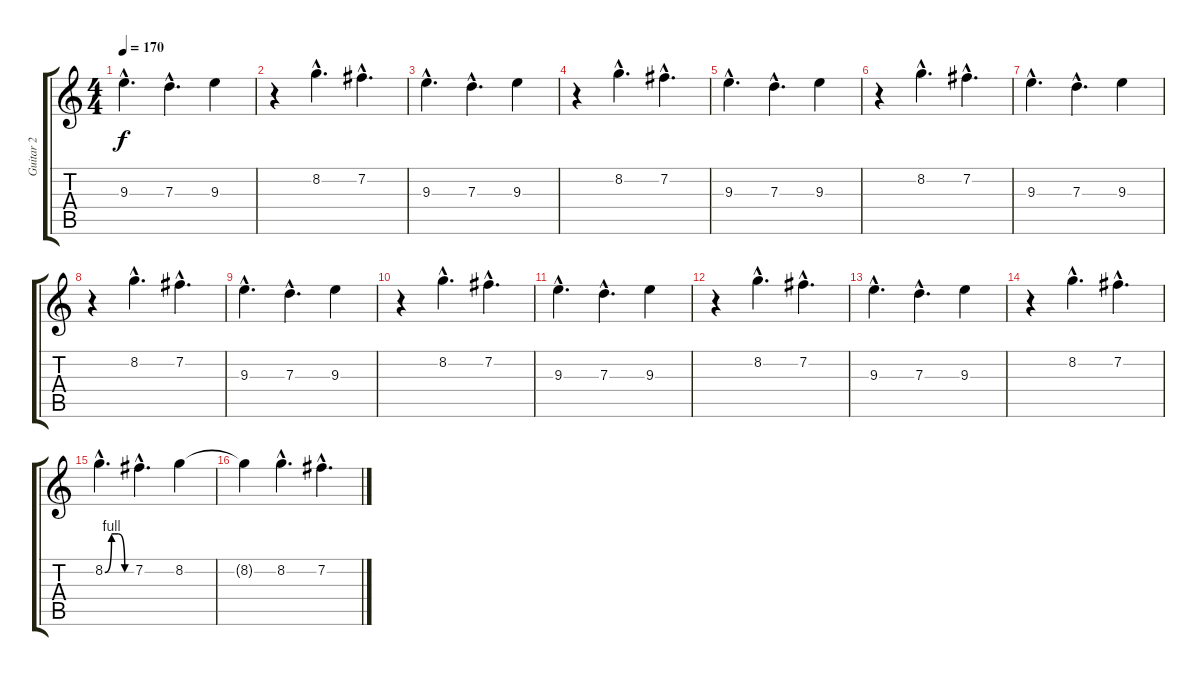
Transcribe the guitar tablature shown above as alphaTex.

\track ("Guitar 2" "Guitar 2") {instrument overdrivenguitar}
\staff {score tabs}
\tuning (E4 B3 G3 D3 A2 E2) {hide}
\ts (4 4)
\tempo 170
\clef g2
\ks c
9.3{hac}.4{d dy f} 7.3{hac}.4{d} 9.3.4 |
r.4 8.2{hac}.4{d} 7.2{hac}.4{d} |
9.3{hac}.4{d} 7.3{hac}.4{d} 9.3.4 |
r.4 8.2{hac}.4{d} 7.2{hac}.4{d} |
9.3{hac}.4{d} 7.3{hac}.4{d} 9.3.4 |
r.4 8.2{hac}.4{d} 7.2{hac}.4{d} |
9.3{hac}.4{d} 7.3{hac}.4{d} 9.3.4 |
r.4 8.2{hac}.4{d} 7.2{hac}.4{d} |
9.3{hac}.4{d} 7.3{hac}.4{d} 9.3.4 |
r.4 8.2{hac}.4{d} 7.2{hac}.4{d} |
9.3{hac}.4{d} 7.3{hac}.4{d} 9.3.4 |
r.4 8.2{hac}.4{d} 7.2{hac}.4{d} |
9.3{hac}.4{d} 7.3{hac}.4{d} 9.3.4 |
r.4 8.2{hac}.4{d} 7.2{hac}.4{d} |
8.2{be (custom 0 0 15 4 30 4 45 0 60 0) hac}.4{d} 7.2{hac}.4{d} 8.2.4 |
8.2{t}.4 8.2{hac}.4{d} 7.2{hac}.4{d}
